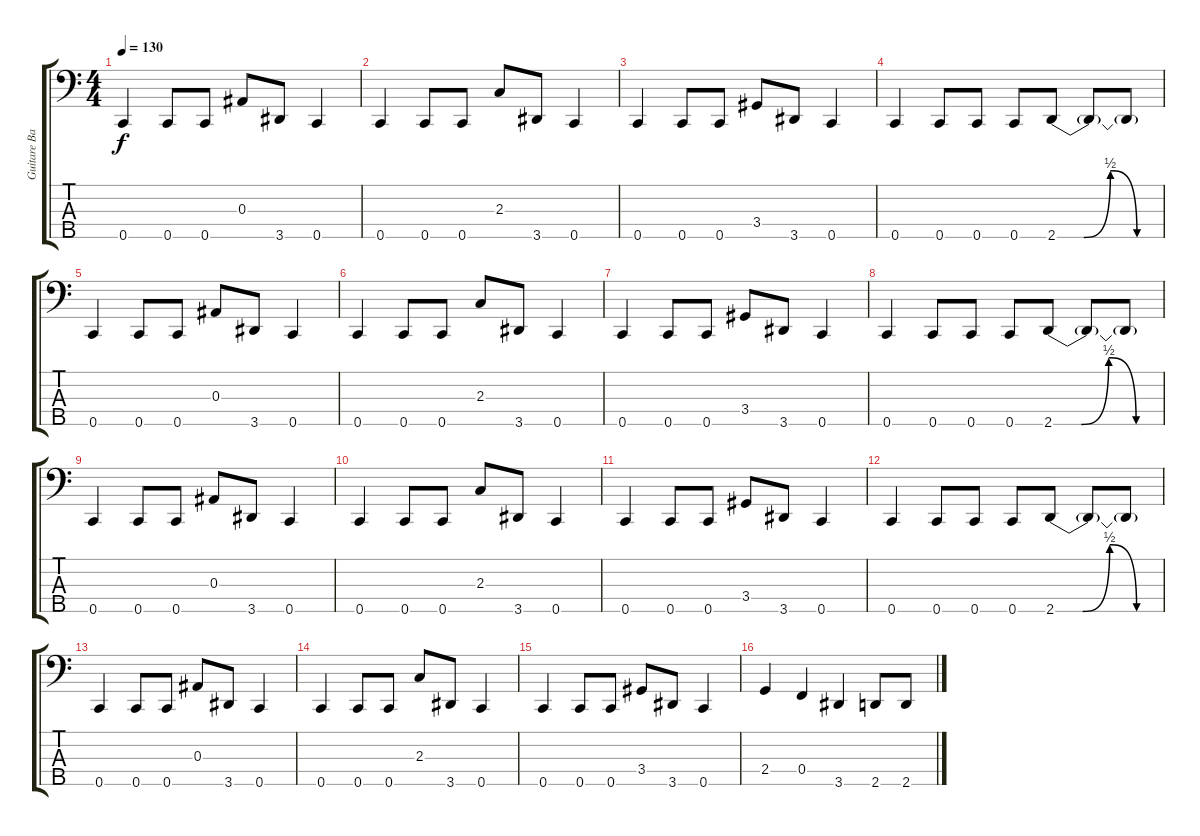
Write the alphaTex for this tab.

\track ("Guitare Basse" "Guitare Ba") {instrument fretlessbass}
\staff {score tabs}
\tuning (Ab2 Eb2 Bb1 F1 C1) {hide}
\ts (4 4)
\tempo 130
\clef f4
\ks c
0.5.4{dy f} 0.5.8 0.5.8 0.3.8 3.5.8 0.5.4 |
0.5.4 0.5.8 0.5.8 2.3.8 3.5.8 0.5.4 |
0.5.4 0.5.8 0.5.8 3.4.8 3.5.8 0.5.4 |
0.5.4 0.5.8 0.5.8 0.5.8 2.5{be (custom 0 0 15 0 30 2 45 0 60 0)}.8 2.5{t}.8 2.5{t}.8 |
0.5.4 0.5.8 0.5.8 0.3.8 3.5.8 0.5.4 |
0.5.4 0.5.8 0.5.8 2.3.8 3.5.8 0.5.4 |
0.5.4 0.5.8 0.5.8 3.4.8 3.5.8 0.5.4 |
0.5.4 0.5.8 0.5.8 0.5.8 2.5{be (custom 0 0 15 0 30 2 45 0 60 0)}.8 2.5{t}.8 2.5{t}.8 |
0.5.4 0.5.8 0.5.8 0.3.8 3.5.8 0.5.4 |
0.5.4 0.5.8 0.5.8 2.3.8 3.5.8 0.5.4 |
0.5.4 0.5.8 0.5.8 3.4.8 3.5.8 0.5.4 |
0.5.4 0.5.8 0.5.8 0.5.8 2.5{be (custom 0 0 15 0 30 2 45 0 60 0)}.8 2.5{t}.8 2.5{t}.8 |
0.5.4 0.5.8 0.5.8 0.3.8 3.5.8 0.5.4 |
0.5.4 0.5.8 0.5.8 2.3.8 3.5.8 0.5.4 |
0.5.4 0.5.8 0.5.8 3.4.8 3.5.8 0.5.4 |
2.4.4 0.4.4 3.5.4 2.5.8 2.5.8
